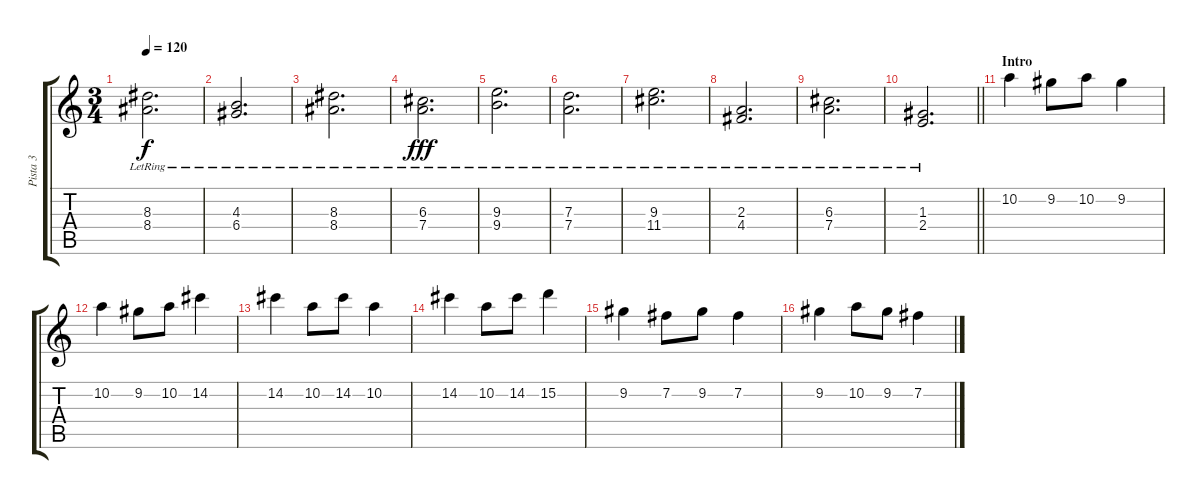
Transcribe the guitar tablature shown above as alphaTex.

\track ("Pista 3" "Pista 3") {instrument overdrivenguitar}
\staff {score tabs}
\tuning (E4 B3 G3 D3 A2 E2) {hide}
\ts (3 4)
\tempo 120
\clef g2
\ks c
(8.3{lr} 8.4{lr}).2{d dy f} |
(4.3{lr} 6.4{lr}).2{d} |
(8.3{lr} 8.4{lr}).2{d} |
(6.3{lr} 7.4{lr}).2{d dy fff} |
(9.3{lr} 9.4{lr}).2{d} |
(7.3 7.4{lr}).2{d} |
(9.3{lr} 11.4{lr}).2{d} |
(2.3{lr} 4.4{lr}).2{d} |
(6.3{lr} 7.4{lr}).2{d} |
\barLineRight lightlight
(1.3{lr} 2.4{lr}).2{d} |
\section ("" "Intro")
10.2.4{volume 6 instrument overdrivenguitar} 9.2.8 10.2.8 9.2.4 |
10.2.4 9.2.8 10.2.8 14.2.4 |
14.2.4 10.2.8 14.2.8 10.2.4 |
14.2.4 10.2.8 14.2.8 15.2.4 |
9.2.4 7.2.8 9.2.8 7.2.4 |
9.2.4 10.2.8 9.2.8 7.2.4
